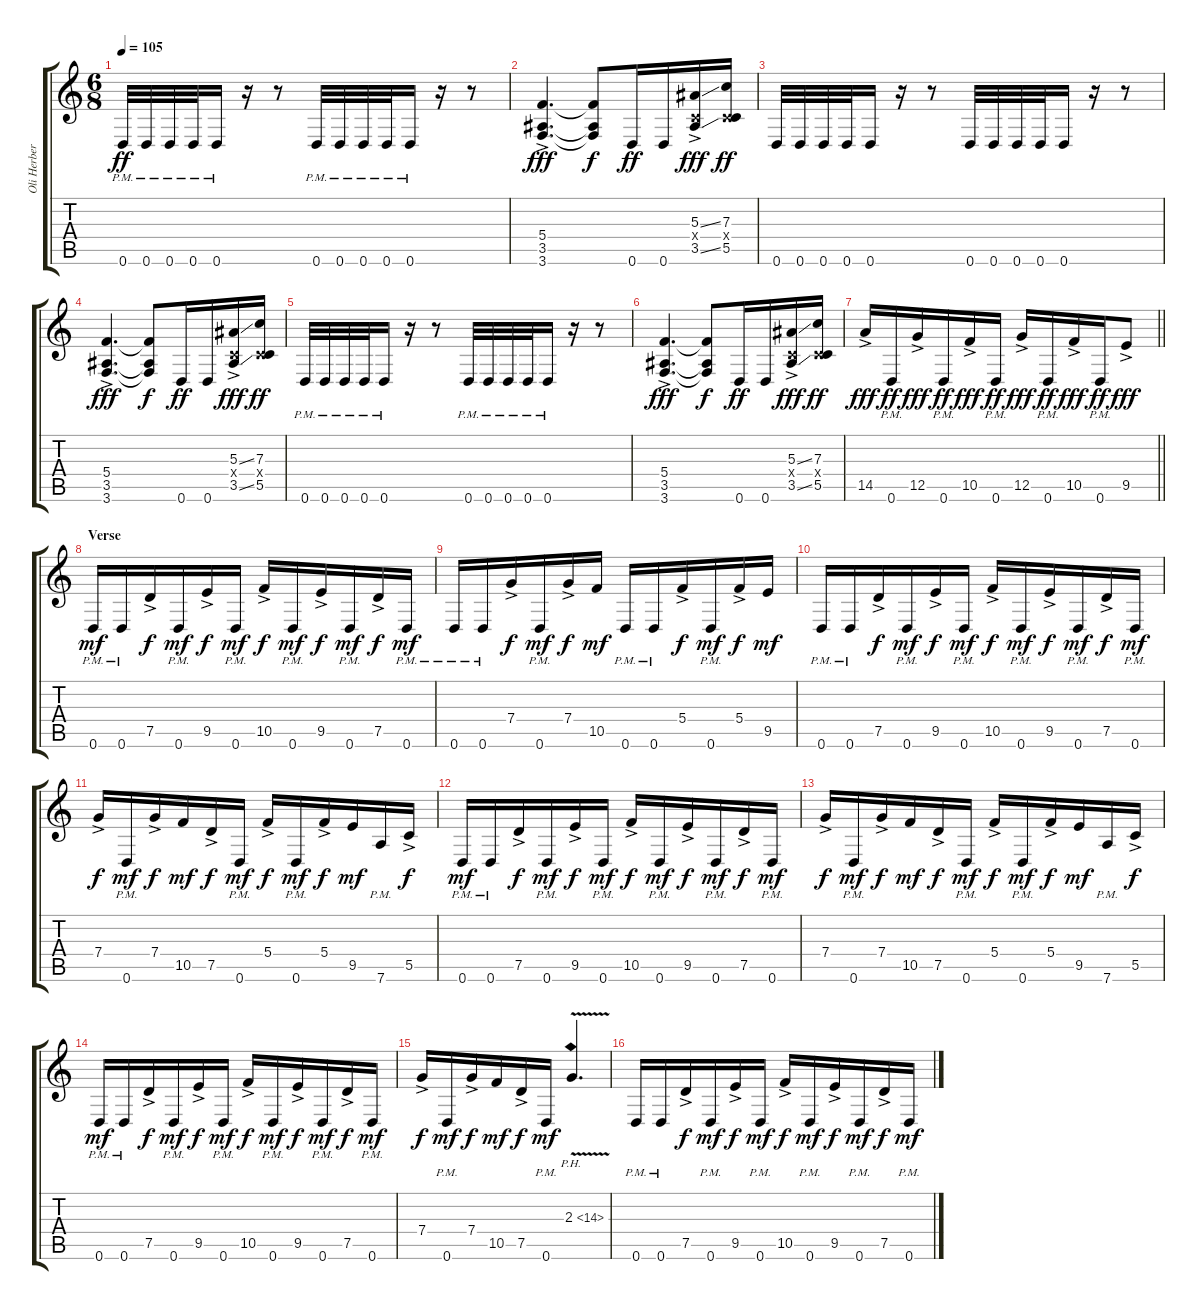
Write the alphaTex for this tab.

\track ("Oli Herbert" "Oli Herber") {instrument distortionguitar}
\staff {score tabs}
\tuning (D4 A3 F3 C3 G2 D2) {hide}
\ts (6 8)
\tempo 105
\clef g2
\ks c
0.6{pm}.32{dy ff} 0.6{pm}.32 0.6{pm}.32 0.6{pm}.32 0.6{pm}.16 r.16 r.8 0.6{pm}.32 0.6{pm}.32 0.6{pm}.32 0.6{pm}.32 0.6{pm}.16 r.16 r.8 |
(5.4{ac} 3.5{ac} 3.6{ac}).4{d dy fff} (5.4{t} 3.5{t} 3.6{t}).8{dy f} 0.6.16{dy ff} 0.6.16 (5.3{ss ac} 0.4{x} 3.5{ss ac}).16{dy fff} (7.3 0.4{x} 5.5).16{dy ff} |
0.6.32 0.6.32 0.6.32 0.6.32 0.6.16 r.16 r.8 0.6.32 0.6.32 0.6.32 0.6.32 0.6.16 r.16 r.8 |
(5.4{ac} 3.5{ac} 3.6{ac}).4{d dy fff} (5.4{t} 3.5{t} 3.6{t}).8{dy f} 0.6.16{dy ff} 0.6.16 (5.3{ss ac} 0.4{x} 3.5{ss ac}).16{dy fff} (7.3 0.4{x} 5.5).16{dy ff} |
0.6{pm}.32 0.6{pm}.32 0.6{pm}.32 0.6{pm}.32 0.6{pm}.16 r.16 r.8 0.6{pm}.32 0.6{pm}.32 0.6{pm}.32 0.6{pm}.32 0.6{pm}.16 r.16 r.8 |
(5.4{ac} 3.5{ac} 3.6{ac}).4{d dy fff} (5.4{t} 3.5{t} 3.6{t}).8{dy f} 0.6.16{dy ff} 0.6.16 (5.3{ss ac} 0.4{x} 3.5{ss ac}).16{dy fff} (7.3 0.4{x} 5.5).16{dy ff} |
\barLineRight lightlight
14.5{ac}.16{dy fff} 0.6{pm}.16{dy ff} 12.5{ac}.16{dy fff} 0.6{pm}.16{dy ff} 10.5{ac}.16{dy fff} 0.6{pm}.16{dy ff} 12.5{ac}.16{dy fff} 0.6{pm}.16{dy ff} 10.5{ac}.16{dy fff} 0.6{pm}.16{dy ff} 9.5{ac}.8{dy fff} |
\section ("" "Verse")
0.6{pm}.16{dy mf} 0.6{pm}.16 7.5{ac}.16{dy f} 0.6{pm}.16{dy mf} 9.5{ac}.16{dy f} 0.6{pm}.16{dy mf} 10.5{ac}.16{dy f} 0.6{pm}.16{dy mf} 9.5{ac}.16{dy f} 0.6{pm}.16{dy mf} 7.5{ac}.16{dy f} 0.6{pm}.16{dy mf} |
0.6{pm}.16 0.6{pm}.16 7.4{ac}.16{dy f} 0.6{pm}.16{dy mf} 7.4{ac}.16{dy f} 10.5.16{dy mf} 0.6{pm}.16 0.6{pm}.16 5.4{ac}.16{dy f} 0.6{pm}.16{dy mf} 5.4{ac}.16{dy f} 9.5.16{dy mf} |
0.6{pm}.16 0.6{pm}.16 7.5{ac}.16{dy f} 0.6{pm}.16{dy mf} 9.5{ac}.16{dy f} 0.6{pm}.16{dy mf} 10.5{ac}.16{dy f} 0.6{pm}.16{dy mf} 9.5{ac}.16{dy f} 0.6{pm}.16{dy mf} 7.5{ac}.16{dy f} 0.6{pm}.16{dy mf} |
7.4{ac}.16{dy f} 0.6{pm}.16{dy mf} 7.4{ac}.16{dy f} 10.5.16{dy mf} 7.5{ac}.16{dy f} 0.6{pm}.16{dy mf} 5.4{ac}.16{dy f} 0.6{pm}.16{dy mf} 5.4{ac}.16{dy f} 9.5.16{dy mf} 7.6{pm}.16 5.5{ac}.16{dy f} |
0.6{pm}.16{dy mf} 0.6{pm}.16 7.5{ac}.16{dy f} 0.6{pm}.16{dy mf} 9.5{ac}.16{dy f} 0.6{pm}.16{dy mf} 10.5{ac}.16{dy f} 0.6{pm}.16{dy mf} 9.5{ac}.16{dy f} 0.6{pm}.16{dy mf} 7.5{ac}.16{dy f} 0.6{pm}.16{dy mf} |
7.4{ac}.16{dy f} 0.6{pm}.16{dy mf} 7.4{ac}.16{dy f} 10.5.16{dy mf} 7.5{ac}.16{dy f} 0.6{pm}.16{dy mf} 5.4{ac}.16{dy f} 0.6{pm}.16{dy mf} 5.4{ac}.16{dy f} 9.5.16{dy mf} 7.6{pm}.16 5.5{ac}.16{dy f} |
0.6{pm}.16{dy mf} 0.6{pm}.16 7.5{ac}.16{dy f} 0.6{pm}.16{dy mf} 9.5{ac}.16{dy f} 0.6{pm}.16{dy mf} 10.5{ac}.16{dy f} 0.6{pm}.16{dy mf} 9.5{ac}.16{dy f} 0.6{pm}.16{dy mf} 7.5{ac}.16{dy f} 0.6{pm}.16{dy mf} |
7.4{ac}.16{dy f} 0.6{pm}.16{dy mf} 7.4{ac}.16{dy f} 10.5.16{dy mf} 7.5{ac}.16{dy f} 0.6{pm}.16{dy mf} 2.3{ph 12 v}.4{d} |
0.6{pm}.16 0.6{pm}.16 7.5{ac}.16{dy f} 0.6{pm}.16{dy mf} 9.5{ac}.16{dy f} 0.6{pm}.16{dy mf} 10.5{ac}.16{dy f} 0.6{pm}.16{dy mf} 9.5{ac}.16{dy f} 0.6{pm}.16{dy mf} 7.5{ac}.16{dy f} 0.6{pm}.16{dy mf}
